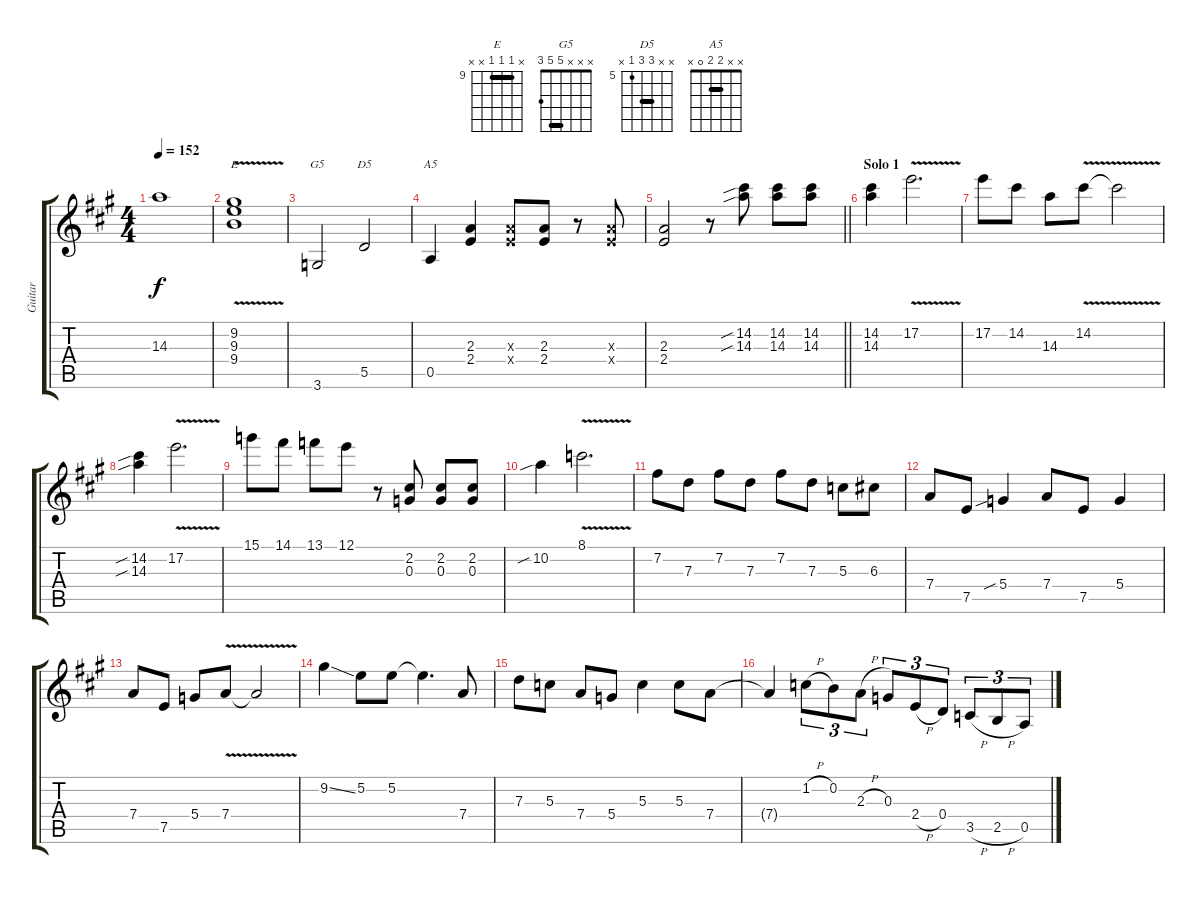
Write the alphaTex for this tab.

\track ("Guitar" "Guitar") {instrument distortionguitar}
\staff {score tabs}
\tuning (E4 B3 G3 D3 A2 E2) {hide}
\chord ("E" x 9 9 9 x x) {firstfret 9 barre 9}
\chord ("G5" x x x 5 5 3) {barre 5}
\chord ("D5" x x 7 7 5 x) {firstfret 5 barre 7}
\chord ("A5" x x 2 2 0 x) {barre 2}
\ts (4 4)
\tempo 152
\clef g2
\ks a
14.3{t}.1{dy f} |
(9.2{v} 9.3{v} 9.4{v}).1{ch "E"} |
3.6.2{ch "G5"} 5.5.2{ch "D5"} |
0.5.4{ch "A5"} (2.3 2.4).4 (2.3{x} 2.4{x}).8 (2.3 2.4).8 r.8 (2.3{x} 2.4{x}).8 |
\barLineRight lightlight
(2.3 2.4).2 r.8 (14.2{sib} 14.3{sib}).8 (14.2 14.3).8 (14.2 14.3).8 |
\section ("" "Solo 1")
(14.2 14.3).4 17.2{v}.2{d} |
17.2.8 14.2.8 14.3.8 14.2{v}.8 14.2{t}.2 |
(14.2{sib} 14.3{sib}).4 17.2{v}.2{d} |
15.1.8 14.1.8 13.1.8 12.1.8 r.8 (2.2 0.3).8 (2.2 0.3).8 (2.2 0.3).8 |
10.2{sib}.4 8.1{v}.2{d} |
7.2.8 7.3.8 7.2.8 7.3.8 7.2.8 7.3.8 5.3.8 6.3.8 |
7.4.8 7.5.8 5.4{sib}.4 7.4.8 7.5.8 5.4.4 |
7.4.8 7.5.8 5.4.8 7.4{v}.8 7.4{t}.2 |
9.2{ss}.4 5.2.8 5.2.8 5.2{t}.4{d} 7.4.8 |
7.3.8 5.3.8 7.4.8 5.4.8 5.3.4 5.3.8 7.4.8 |
7.4{t}.4 1.2{h}.8{tu (3 2)} 0.2.8{tu (3 2)} 2.3{h}.8{tu (3 2)} 0.3.8{tu (3 2)} 2.4{h}.8{tu (3 2)} 0.4.8{tu (3 2)} 3.5{h}.8{tu (3 2)} 2.5{h}.8{tu (3 2)} 0.5.8{tu (3 2)}
